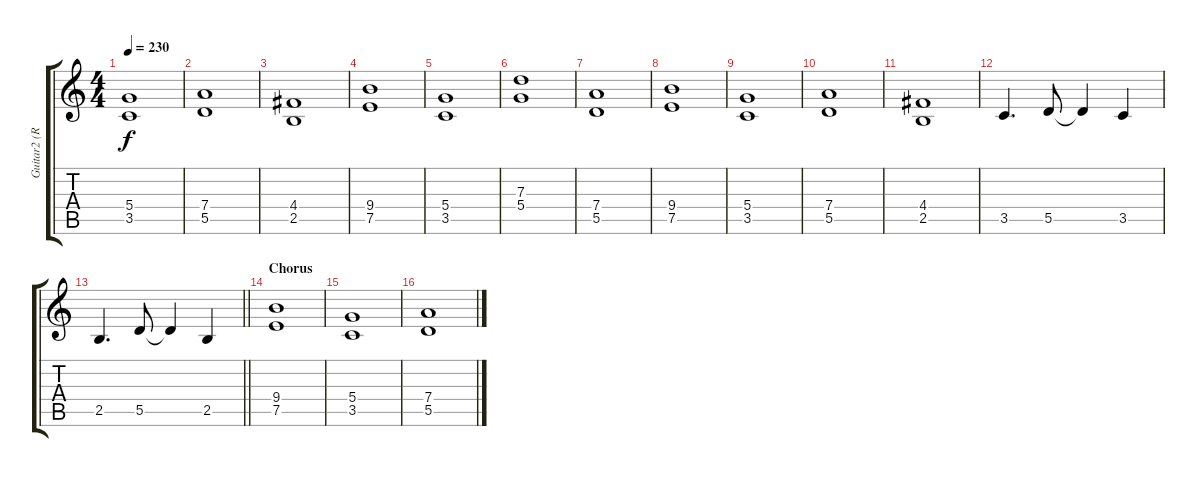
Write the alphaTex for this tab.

\track ("Guitar2 (Rhythm)" "Guitar2 (R") {instrument distortionguitar}
\staff {score tabs}
\tuning (E4 B3 G3 D3 A2 E2) {hide}
\ts (4 4)
\tempo 230
\clef g2
\ks c
(5.4 3.5).1{dy f} |
(7.4 5.5).1 |
(4.4 2.5).1 |
(9.4 7.5).1 |
(5.4 3.5).1 |
(7.3 5.4).1 |
(7.4 5.5).1 |
(9.4 7.5).1 |
(5.4 3.5).1 |
(7.4 5.5).1 |
(4.4 2.5).1 |
3.5.4{d} 5.5.8 5.5{t}.4 3.5.4 |
\barLineRight lightlight
2.5.4{d} 5.5.8 5.5{t}.4 2.5.4 |
\section ("" "Chorus")
(9.4 7.5).1 |
(5.4 3.5).1 |
(7.4 5.5).1
